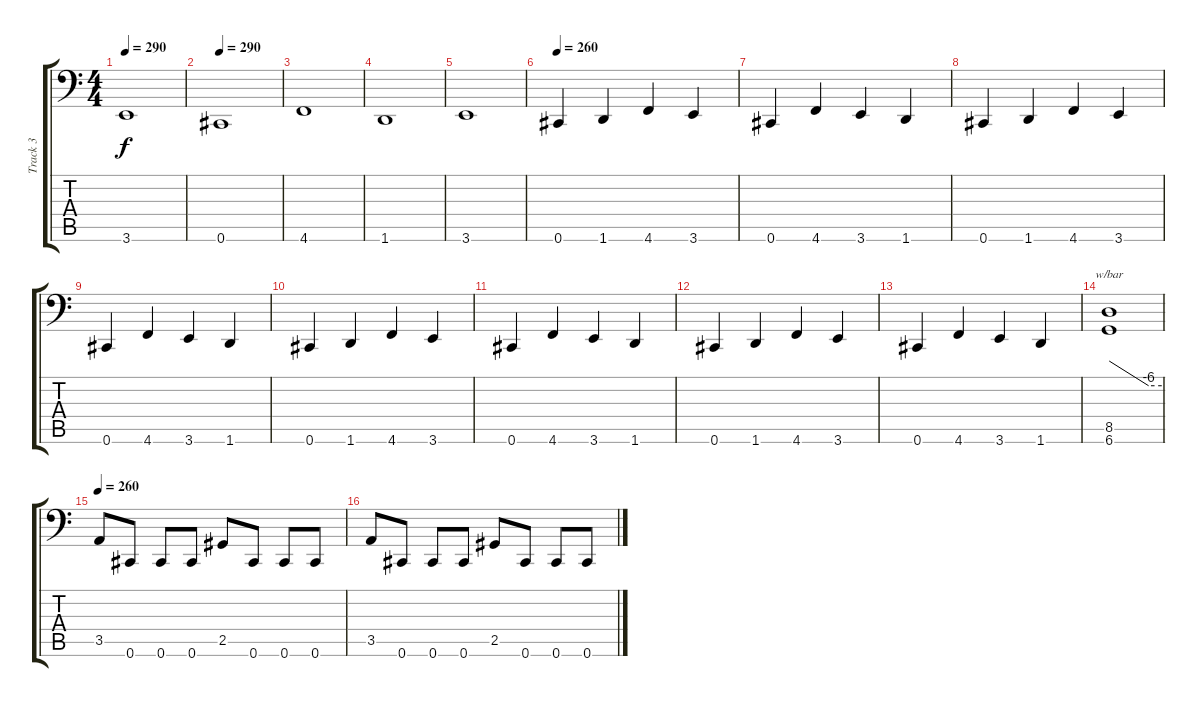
\track ("Track 3" "Track 3") {instrument fretlessbass}
\staff {score tabs}
\tuning (Db3 Ab2 E2 B1 Gb1 Db1) {hide}
\ts (4 4)
\tempo 290
\clef f4
\ks c
3.6.1{dy f} |
\tempo 290
0.6.1 |
4.6.1 |
1.6.1 |
3.6.1 |
\tempo 260
0.6.4 1.6.4 4.6.4 3.6.4 |
0.6.4 4.6.4 3.6.4 1.6.4 |
0.6.4 1.6.4 4.6.4 3.6.4 |
0.6.4 4.6.4 3.6.4 1.6.4 |
0.6.4 1.6.4 4.6.4 3.6.4 |
0.6.4 4.6.4 3.6.4 1.6.4 |
0.6.4 1.6.4 4.6.4 3.6.4 |
0.6.4 4.6.4 3.6.4 1.6.4 |
(8.5 6.6).1{tbe (custom default 0 0 45 -24 60 -24)} |
\tempo 260
3.5.8 0.6.8 0.6.8 0.6.8 2.5.8 0.6.8 0.6.8 0.6.8 |
3.5.8 0.6.8 0.6.8 0.6.8 2.5.8 0.6.8 0.6.8 0.6.8
